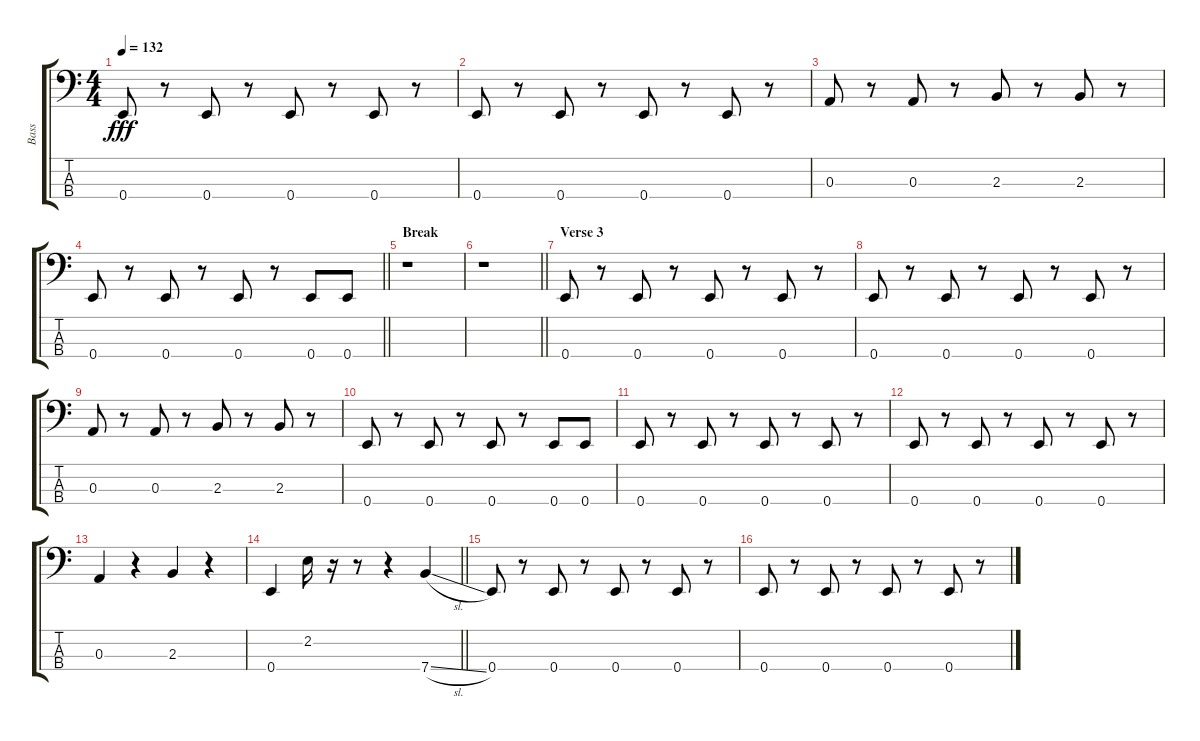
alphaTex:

\track ("Bass" "Bass") {instrument electricbassfinger}
\staff {score tabs}
\tuning (G2 D2 A1 E1) {hide}
\ts (4 4)
\tempo 132
\clef f4
\ks c
0.4.8{dy fff} r.8 0.4.8 r.8 0.4.8 r.8 0.4.8 r.8 |
0.4.8 r.8 0.4.8 r.8 0.4.8 r.8 0.4.8 r.8 |
0.3.8 r.8 0.3.8 r.8 2.3.8 r.8 2.3.8 r.8 |
\barLineRight lightlight
0.4.8 r.8 0.4.8 r.8 0.4.8 r.8 0.4.8 0.4.8 |
\section ("" "Break")
r.1 |
\barLineRight lightlight
r.1 |
\section ("" "Verse 3")
0.4.8 r.8 0.4.8 r.8 0.4.8 r.8 0.4.8 r.8 |
0.4.8 r.8 0.4.8 r.8 0.4.8 r.8 0.4.8 r.8 |
0.3.8 r.8 0.3.8 r.8 2.3.8 r.8 2.3.8 r.8 |
0.4.8 r.8 0.4.8 r.8 0.4.8 r.8 0.4.8 0.4.8 |
0.4.8 r.8 0.4.8 r.8 0.4.8 r.8 0.4.8 r.8 |
0.4.8 r.8 0.4.8 r.8 0.4.8 r.8 0.4.8 r.8 |
0.3.4 r.4 2.3.4 r.4 |
\barLineRight lightlight
0.4.4 2.2.16 r.16 r.8 r.4 7.4{sl}.4 |
0.4.8 r.8 0.4.8 r.8 0.4.8 r.8 0.4.8 r.8 |
0.4.8 r.8 0.4.8 r.8 0.4.8 r.8 0.4.8 r.8
